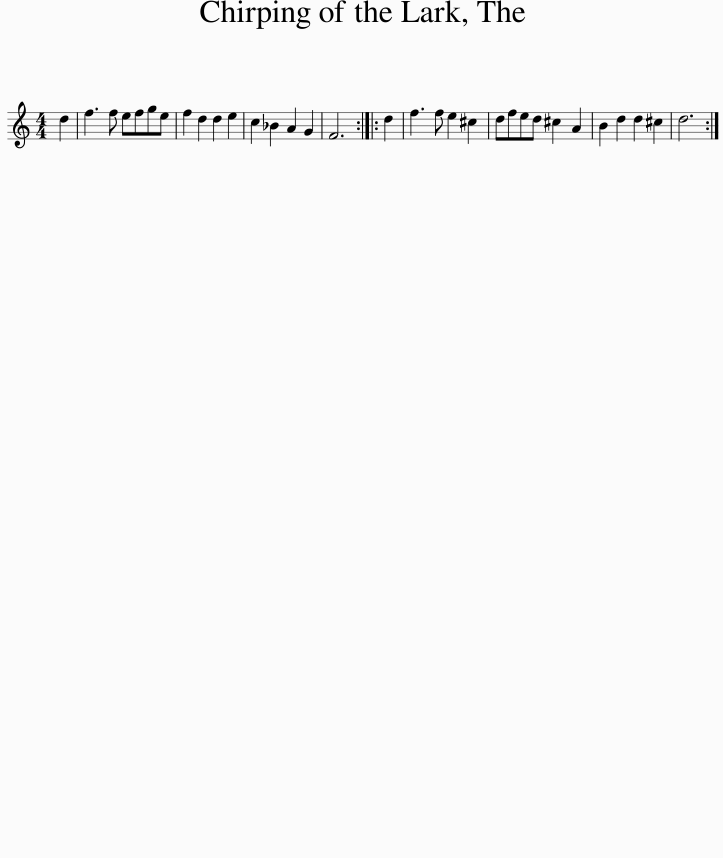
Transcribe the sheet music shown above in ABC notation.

X:1
L:1/8
M:4/4
I:linebreak $
K:C
V:1 treble
V:1
 d2 | f3 f efge | f2 d2 d2 e2 | c2 _B2 A2 G2 | F6 :: %5
 d2 | f3 f e2 ^c2 | dfed ^c2 A2 | B2 d2 d2 ^c2 | d6 :| %10
